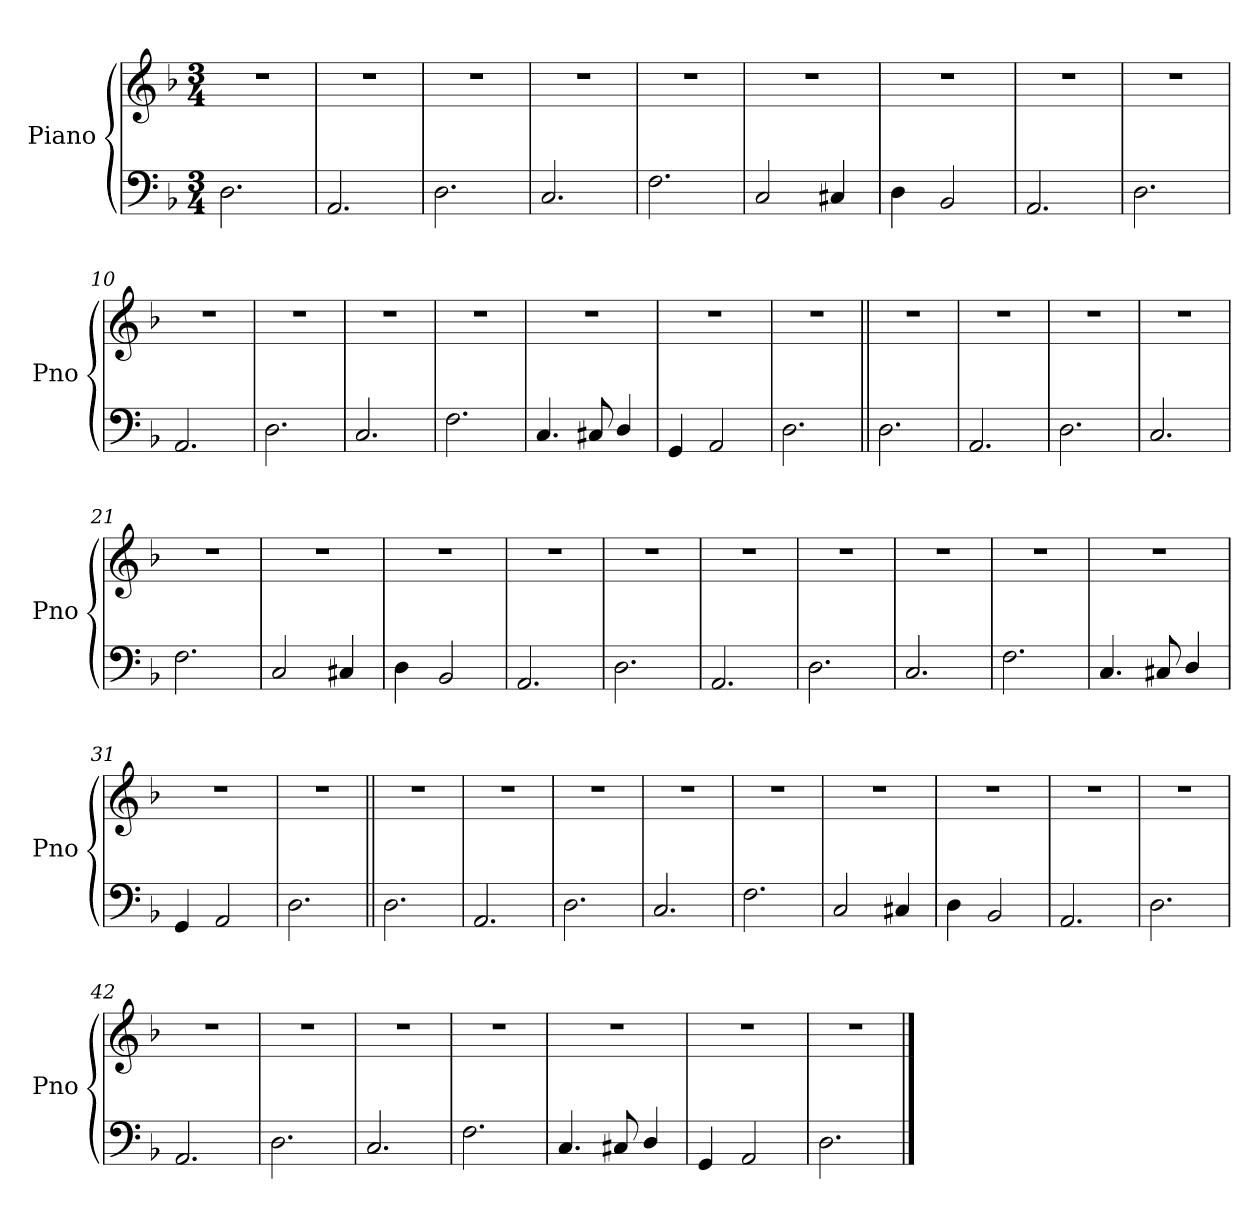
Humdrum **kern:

**kern	**kern
*part1	*part1
*staff2	*staff1
*I"Piano	*
*I'Pno	*
*clefF4	*clefG2
*k[b-]	*k[b-]
*F:	*F:
*M3/4	*M3/4
=1	=1
2.D\	2.r
=2	=2
2.AA/	2.r
=3	=3
2.D\	2.r
=4	=4
2.C/	2.r
=5	=5
2.F\	2.r
=6	=6
2C/	2.r
4C#X/	.
=7	=7
4D\	2.r
2BB-/	.
=8	=8
2.AA/	2.r
!!LO:LB:g=z
=9	=9
2.D\	2.r
=10	=10
2.AA/	2.r
=11	=11
2.D\	2.r
=12	=12
2.C/	2.r
=13	=13
2.F\	2.r
=14	=14
4.C/	2.r
8C#X/	.
4D/	.
=15	=15
4GG/	2.r
2AA/	.
=16	=16
2.D\	2.r
!!LO:LB:g=z
=17||	=17||
2.D\	2.r
=18	=18
2.AA/	2.r
=19	=19
2.D\	2.r
=20	=20
2.C/	2.r
=21	=21
2.F\	2.r
=22	=22
2C/	2.r
4C#X/	.
=23	=23
4D\	2.r
2BB-/	.
=24	=24
2.AA/	2.r
!!LO:LB:g=z
=25	=25
2.D\	2.r
=26	=26
2.AA/	2.r
=27	=27
2.D\	2.r
=28	=28
2.C/	2.r
=29	=29
2.F\	2.r
=30	=30
4.C/	2.r
8C#X/	.
4D/	.
=31	=31
4GG/	2.r
2AA/	.
=32	=32
2.D\	2.r
!!LO:LB:g=z
=33||	=33||
2.D\	2.r
=34	=34
2.AA/	2.r
=35	=35
2.D\	2.r
=36	=36
2.C/	2.r
=37	=37
2.F\	2.r
=38	=38
2C/	2.r
4C#X/	.
=39	=39
4D\	2.r
2BB-/	.
=40	=40
2.AA/	2.r
!!LO:LB:g=z
=41	=41
2.D\	2.r
=42	=42
2.AA/	2.r
=43	=43
2.D\	2.r
=44	=44
2.C/	2.r
=45	=45
2.F\	2.r
=46	=46
4.C/	2.r
8C#X/	.
4D/	.
=47	=47
4GG/	2.r
2AA/	.
=48	=48
2.D\	2.r
==	==
*-	*-
